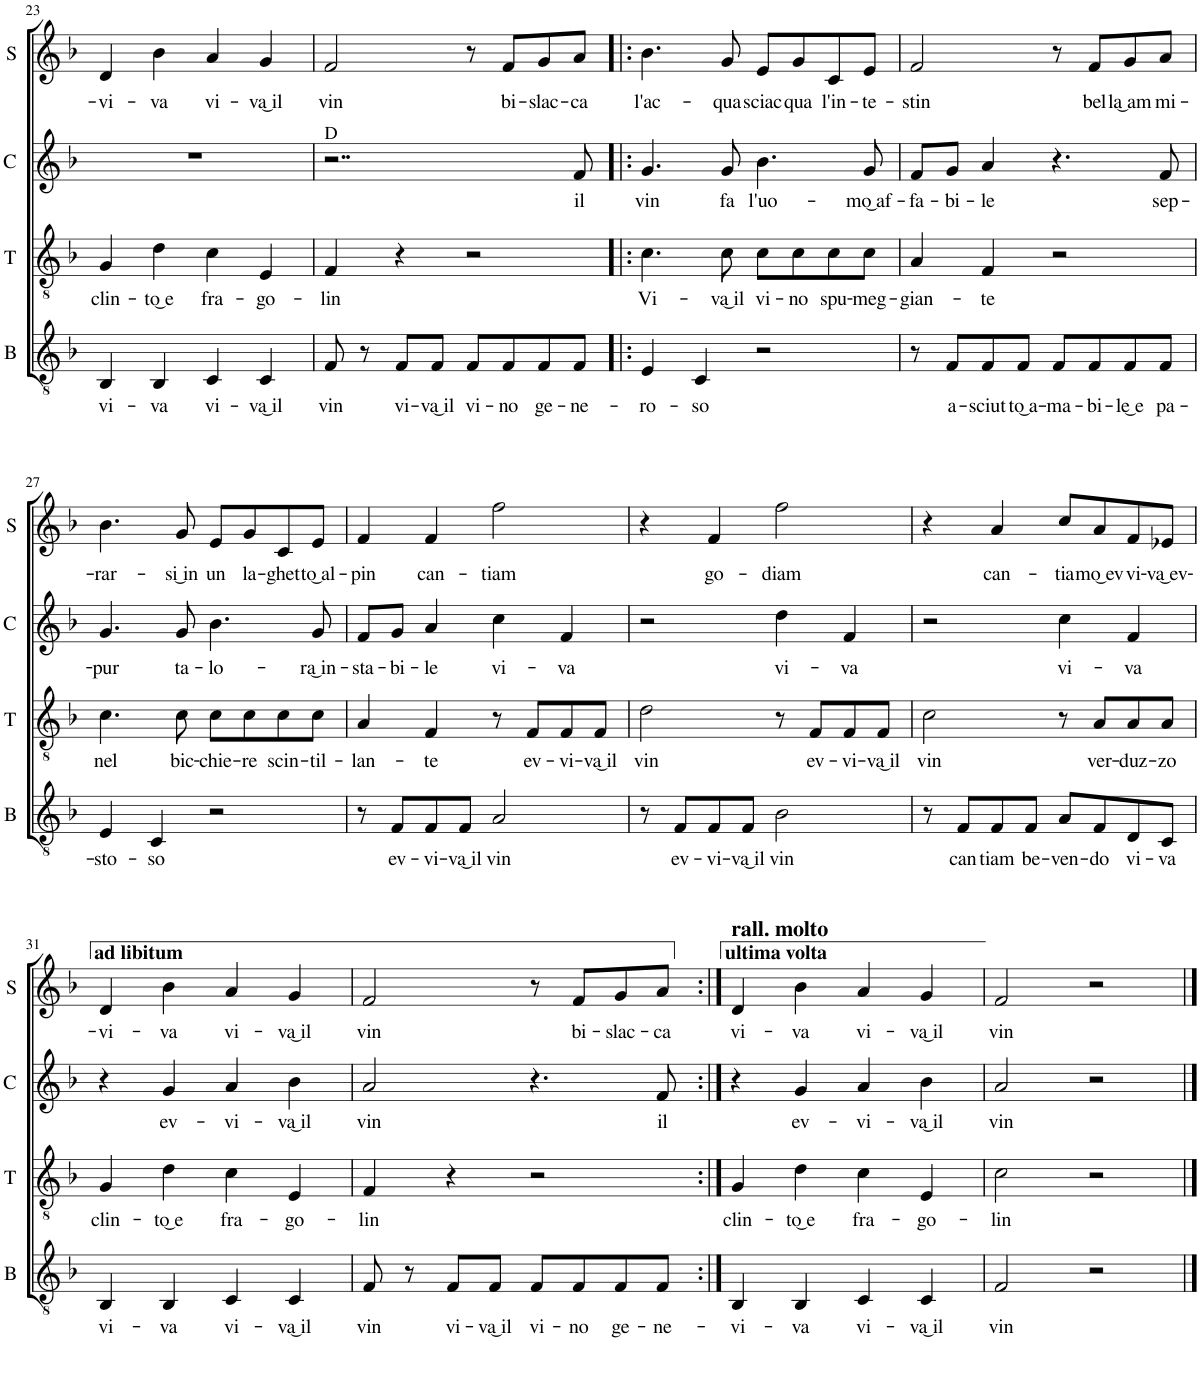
**kern	**text	**kern	**text	**kern	**text	**kern	**text
*part4	*part4	*part3	*part3	*part2	*part2	*part1	*part1
*staff4	*staff4	*staff3	*staff3	*staff2	*staff2	*staff1	*staff1
*I"B	*	*I"T	*	*I"C	*	*I"S	*
*I'B	*	*I'T	*	*I'C	*	*I'S	*
!!LO:PB:g=z
*clefGv2	*	*clefGv2	*	*clefG2	*	*clefG2	*
*k[b-]	*	*k[b-]	*	*k[b-]	*	*k[b-]	*
*M4/4	*	*M4/4	*	*M4/4	*	*M4/4	*
*met(c|)	*	*met(c|)	*	*met(c|)	*	*met(c|)	*
=23	=23	=23	=23	=23	=23	=23	=23
!	!LO:LY:b	!	!LO:LY:b	!	!	!	!LO:LY:b
4BB-/	vi-	4G/	clin-	1r	.	4d/	-vi-
!	!LO:LY:b	!	!LO:LY:b	!	!	!	!LO:LY:b
4BB-/	-va	4d\	-to͜ e	.	.	4b-\	-va
!	!LO:LY:b	!	!LO:LY:b	!	!	!	!LO:LY:b
4C/	vi-	4c\	fra-	.	.	4a/	vi-
!	!LO:LY:b	!	!LO:LY:b	!	!	!	!LO:LY:b
4C/	-va͜ il	4E/	-go-	.	.	4g/	-va͜ il
=24	=24	=24	=24	=24	=24	=24	=24
!	!	!	!	!LO:TX:a:t=D	!	!	!
!	!LO:LY:b	!	!LO:LY:b	!	!	!	!LO:LY:b
8F/	vin	4F/	-lin	2..r	.	2f/	vin
8r	.	.	.	.	.	.	.
!	!LO:LY:b	!	!	!	!	!	!
8F/L	vi-	4r	.	.	.	.	.
!	!LO:LY:b	!	!	!	!	!	!
8F/J	-va͜ il	.	.	.	.	.	.
!	!LO:LY:b	!	!	!	!	!	!
8F/L	vi-	2r	.	.	.	8r	.
!	!LO:LY:b	!	!	!	!	!	!LO:LY:b
8F/	-no	.	.	.	.	8f/L	bi-
!	!LO:LY:b	!	!	!	!	!	!LO:LY:b
8F/	ge-	.	.	.	.	8g/	-slac-
!	!LO:LY:b	!	!	!	!LO:LY:b	!	!LO:LY:b
8F/J	-ne-	.	.	8f/	il	8a/J	-ca
=25!|:	=25!|:	=25!|:	=25!|:	=25!|:	=25!|:	=25!|:	=25!|:
!	!LO:LY:b	!	!LO:LY:b	!	!LO:LY:b	!	!LO:LY:b
4E/	-ro-	4.c\	Vi-	4.g/	vin	4.b-\	l'ac-
!	!LO:LY:b	!	!	!	!	!	!
4C/	-so	.	.	.	.	.	.
!	!	!	!LO:LY:b	!	!LO:LY:b	!	!LO:LY:b
.	.	8c\	-va͜ il	8g/	fa	8g/	-qua
!	!	!	!LO:LY:b	!	!LO:LY:b	!	!LO:LY:b
2r	.	8c\L	vi-	4.b-\	l'uo-	8e/L	sciac-
!	!	!	!LO:LY:b	!	!	!	!LO:LY:b
.	.	8c\	-no	.	.	8g/	-qua
!	!	!	!LO:LY:b	!	!	!	!LO:LY:b
.	.	8c\	spu-	.	.	8c/	l'in-
!	!	!	!LO:LY:b	!	!LO:LY:b	!	!LO:LY:b
.	.	8c\J	-meg-	8g/	-mo͜ af-	8e/J	-te-
=26	=26	=26	=26	=26	=26	=26	=26
!	!	!	!LO:LY:b	!	!LO:LY:b	!	!LO:LY:b
8r	.	4A/	-gian-	8f/L	-fa-	2f/	-stin
!	!LO:LY:b	!	!	!	!LO:LY:b	!	!
8F/L	a-	.	.	8g/J	-bi-	.	.
!	!LO:LY:b	!	!LO:LY:b	!	!LO:LY:b	!	!
8F/	-sciut-	4F/	-te	4a/	-le	.	.
!	!LO:LY:b	!	!	!	!	!	!
8F/J	-to͜ a-	.	.	.	.	.	.
!	!LO:LY:b	!	!	!	!	!	!
8F/L	-ma-	2r	.	4.r	.	8r	.
!	!LO:LY:b	!	!	!	!	!	!LO:LY:b
8F/	-bi-	.	.	.	.	8f/L	bel-
!	!LO:LY:b	!	!	!	!	!	!LO:LY:b
8F/	-le͜ e	.	.	.	.	8g/	-la͜ am-
!	!LO:LY:b	!	!	!	!LO:LY:b	!	!LO:LY:b
8F/J	pa-	.	.	8f/	sep-	8a/J	-mi-
!!LO:LB:g=z
=27	=27	=27	=27	=27	=27	=27	=27
!	!LO:LY:b	!	!LO:LY:b	!	!LO:LY:b	!	!LO:LY:b
4E/	-sto-	4.c\	nel	4.g/	-pur	4.b-\	-rar-
!	!LO:LY:b	!	!	!	!	!	!
4C/	-so	.	.	.	.	.	.
!	!	!	!LO:LY:b	!	!LO:LY:b	!	!LO:LY:b
.	.	8c\	bic-	8g/	ta-	8g/	-si͜ in
!	!	!	!LO:LY:b	!	!LO:LY:b	!	!LO:LY:b
2r	.	8c\L	-chie-	4.b-\	-lo-	8e/L	un
!	!	!	!LO:LY:b	!	!	!	!LO:LY:b
.	.	8c\	-re	.	.	8g/	la-
!	!	!	!LO:LY:b	!	!	!	!LO:LY:b
.	.	8c\	scin-	.	.	8c/	-ghet-
!	!	!	!LO:LY:b	!	!LO:LY:b	!	!LO:LY:b
.	.	8c\J	-til-	8g/	-ra͜ in-	8e/J	-to͜ al-
=28	=28	=28	=28	=28	=28	=28	=28
!	!	!	!LO:LY:b	!	!LO:LY:b	!	!LO:LY:b
8r	.	4A/	-lan-	8f/L	-sta-	4f/	-pin
!	!LO:LY:b	!	!	!	!LO:LY:b	!	!
8F/L	ev-	.	.	8g/J	-bi-	.	.
!	!LO:LY:b	!	!LO:LY:b	!	!LO:LY:b	!	!LO:LY:b
8F/	-vi-	4F/	-te	4a/	-le	4f/	can-
!	!LO:LY:b	!	!	!	!	!	!
8F/J	-va͜ il	.	.	.	.	.	.
!	!LO:LY:b	!	!	!	!LO:LY:b	!	!LO:LY:b
2A/	vin	8r	.	4cc\	vi-	2ff\	-tiam
!	!	!	!LO:LY:b	!	!	!	!
.	.	8F/L	ev-	.	.	.	.
!	!	!	!LO:LY:b	!	!LO:LY:b	!	!
.	.	8F/	-vi-	4f/	-va	.	.
!	!	!	!LO:LY:b	!	!	!	!
.	.	8F/J	-va͜ il	.	.	.	.
=29	=29	=29	=29	=29	=29	=29	=29
!	!	!	!LO:LY:b	!	!	!	!
8r	.	2d\	vin	2r	.	4r	.
!	!LO:LY:b	!	!	!	!	!	!
8F/L	ev-	.	.	.	.	.	.
!	!LO:LY:b	!	!	!	!	!	!LO:LY:b
8F/	-vi-	.	.	.	.	4f/	go-
!	!LO:LY:b	!	!	!	!	!	!
8F/J	-va͜ il	.	.	.	.	.	.
!	!LO:LY:b	!	!	!	!LO:LY:b	!	!LO:LY:b
2B-\	vin	8r	.	4dd\	vi-	2ff\	-diam
!	!	!	!LO:LY:b	!	!	!	!
.	.	8F/L	ev-	.	.	.	.
!	!	!	!LO:LY:b	!	!LO:LY:b	!	!
.	.	8F/	-vi-	4f/	-va	.	.
!	!	!	!LO:LY:b	!	!	!	!
.	.	8F/J	-va͜ il	.	.	.	.
=30	=30	=30	=30	=30	=30	=30	=30
!	!	!	!LO:LY:b	!	!	!	!
8r	.	2c\	vin	2r	.	4r	.
!	!LO:LY:b	!	!	!	!	!	!
8F/L	can-	.	.	.	.	.	.
!	!LO:LY:b	!	!	!	!	!	!LO:LY:b
8F/	-tiam	.	.	.	.	4a/	can-
!	!LO:LY:b	!	!	!	!	!	!
8F/J	be-	.	.	.	.	.	.
!	!LO:LY:b	!	!	!	!LO:LY:b	!	!LO:LY:b
8A/L	-ven-	8r	.	4cc\	vi-	8cc/L	-tia-
!	!LO:LY:b	!	!LO:LY:b	!	!	!	!LO:LY:b
8F/	-do	8A/L	ver-	.	.	8a/	-mo͜ ev-
!	!LO:LY:b	!	!LO:LY:b	!	!LO:LY:b	!	!LO:LY:b
8D/	vi-	8A/	-duz-	4f/	-va	8f/	-vi-
!	!LO:LY:b	!	!LO:LY:b	!	!	!	!LO:LY:b
8C/J	-va	8A/J	-zo	.	.	8e-X/J	-va͜ ev-
!!LO:LB:g=z
=31	=31	=31	=31	=31	=31	=31	=31
!	!LO:LY:b	!	!LO:LY:b	!	!	!	!LO:LY:b
4BB-/	vi-	4G/	clin-	4r	.	4d/	-vi-
!	!LO:LY:b	!	!LO:LY:b	!	!LO:LY:b	!	!LO:LY:b
4BB-/	-va	4d\	-to͜ e	4g/	ev-	4b-\	-va
!	!LO:LY:b	!	!LO:LY:b	!	!LO:LY:b	!	!LO:LY:b
4C/	vi-	4c\	fra-	4a/	-vi-	4a/	vi-
!	!LO:LY:b	!	!LO:LY:b	!	!LO:LY:b	!	!LO:LY:b
4C/	-va͜ il	4E/	-go-	4b-\	-va͜ il	4g/	-va͜ il
=32	=32	=32	=32	=32	=32	=32	=32
!	!LO:LY:b	!	!LO:LY:b	!	!LO:LY:b	!	!LO:LY:b
8F/	vin	4F/	-lin	2a/	vin	2f/	vin
8r	.	.	.	.	.	.	.
!	!LO:LY:b	!	!	!	!	!	!
8F/L	vi-	4r	.	.	.	.	.
!	!LO:LY:b	!	!	!	!	!	!
8F/J	-va͜ il	.	.	.	.	.	.
!	!LO:LY:b	!	!	!	!	!	!
8F/L	vi-	2r	.	4.r	.	8r	.
!	!LO:LY:b	!	!	!	!	!	!LO:LY:b
8F/	-no	.	.	.	.	8f/L	bi-
!	!LO:LY:b	!	!	!	!	!	!LO:LY:b
8F/	ge-	.	.	.	.	8g/	-slac-
!	!LO:LY:b	!	!	!	!LO:LY:b	!	!LO:LY:b
8F/J	-ne-	.	.	8f/	il	8a/J	-ca
=33:|!	=33:|!	=33:|!	=33:|!	=33:|!	=33:|!	=33:|!	=33:|!
!	!	!	!	!	!	!LO:TX:a:B:t=rall. molto	!
!	!LO:LY:b	!	!LO:LY:b	!	!	!	!LO:LY:b
4BB-/	-vi-	4G/	clin-	4r	.	4d/	vi-
!	!LO:LY:b	!	!LO:LY:b	!	!LO:LY:b	!	!LO:LY:b
4BB-/	-va	4d\	-to͜ e	4g/	ev-	4b-\	-va
!	!LO:LY:b	!	!LO:LY:b	!	!LO:LY:b	!	!LO:LY:b
4C/	vi-	4c\	fra-	4a/	-vi-	4a/	vi-
!	!LO:LY:b	!	!LO:LY:b	!	!LO:LY:b	!	!LO:LY:b
4C/	-va͜ il	4E/	-go-	4b-\	-va͜ il	4g/	-va͜ il
=34	=34	=34	=34	=34	=34	=34	=34
!	!LO:LY:b	!	!LO:LY:b	!	!LO:LY:b	!	!LO:LY:b
2F/	vin	2c\	-lin	2a/	vin	2f/	vin
2r	.	2r	.	2r	.	2r	.
==	==	==	==	==	==	==	==
*-	*-	*-	*-	*-	*-	*-	*-
